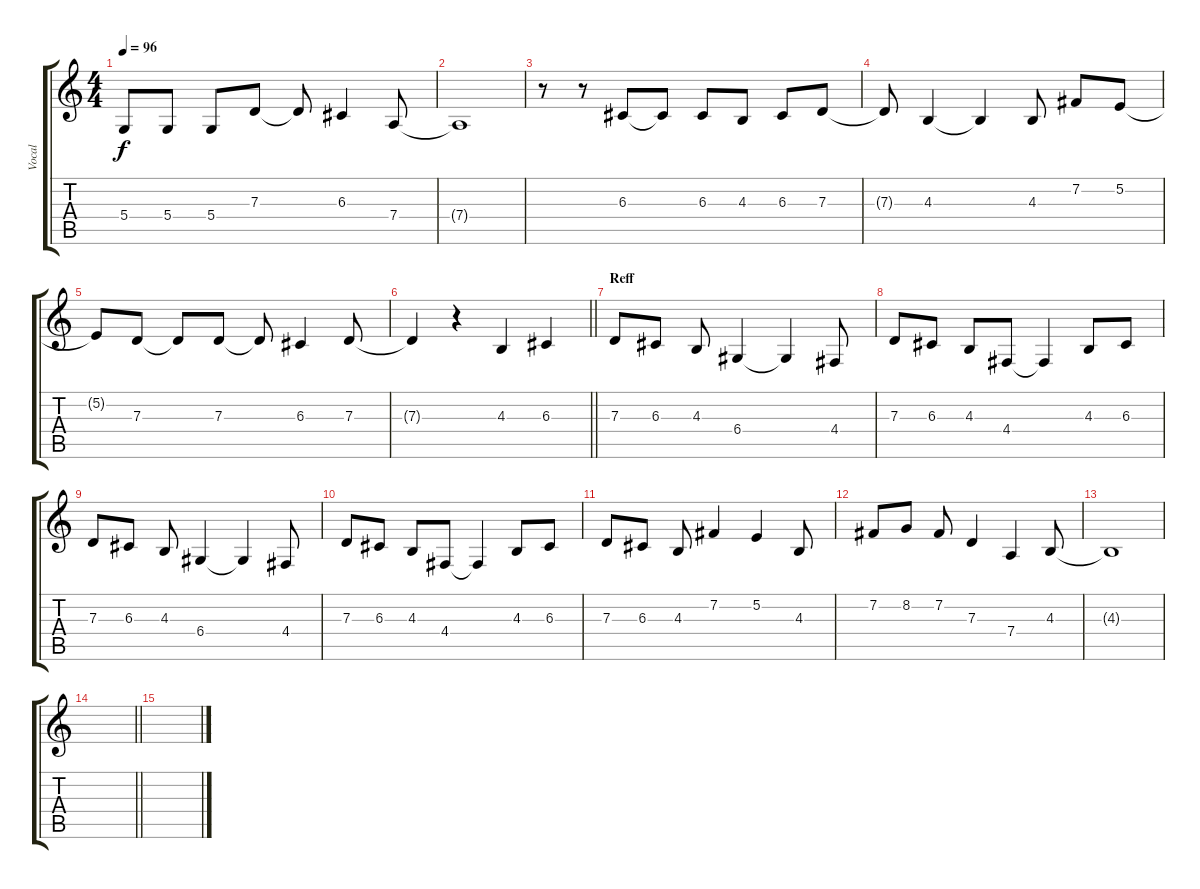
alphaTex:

\track ("Vocal" "Vocal") {instrument tenorsax}
\staff {score tabs}
\tuning (E4 B3 G3 D3 A2 E2) {hide}
\ts (4 4)
\tempo 96
\clef g2
\ks c
5.4{t}.8{dy f} 5.4.8 5.4.8 7.3.8 7.3{t}.8 6.3.4 7.4.8 |
7.4{t}.1 |
r.8 r.8 6.3.8 6.3{t}.8 6.3.8 4.3.8 6.3.8 7.3.8 |
7.3{t}.8 4.3.4 4.3{t}.4 4.3.8 7.2.8 5.2.8 |
5.2{t}.8 7.3.8 7.3{t}.8 7.3.8 7.3{t}.8 6.3.4 7.3.8 |
\barLineRight lightlight
7.3{t}.4 r.4 4.3.4 6.3.4 |
\section ("" "Reff")
7.3.8 6.3.8 4.3.8 6.4.4 6.4{t}.4 4.4.8 |
7.3.8 6.3.8 4.3.8 4.4.8 4.4{t}.4 4.3.8 6.3.8 |
7.3.8 6.3.8 4.3.8 6.4.4 6.4{t}.4 4.4.8 |
7.3.8 6.3.8 4.3.8 4.4.8 4.4{t}.4 4.3.8 6.3.8 |
7.3.8 6.3.8 4.3.8 7.2.4 5.2.4 4.3.8 |
7.2.8 8.2.8 7.2.8 7.3.4 7.4.4 4.3.8 |
4.3{t}.1 |
\barLineRight lightlight
|
\section ("" "")
